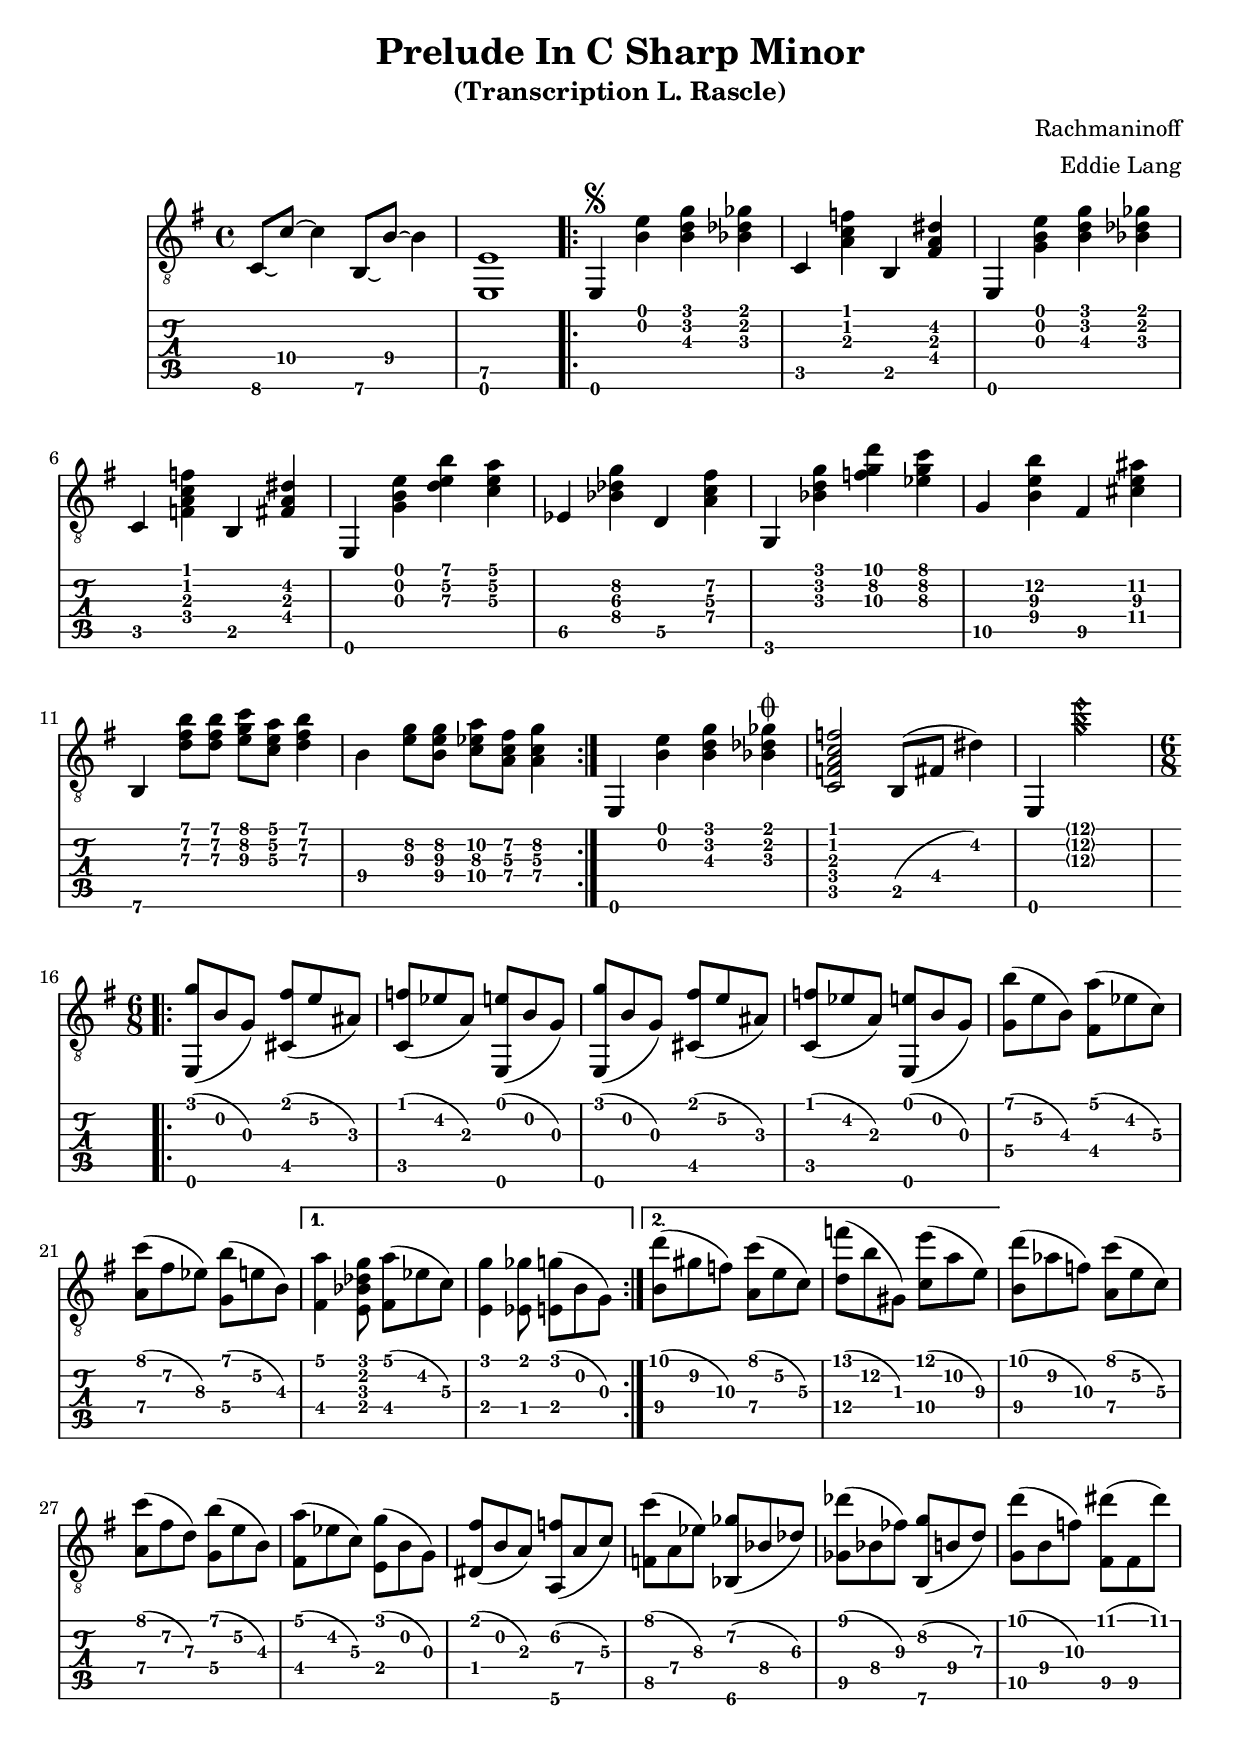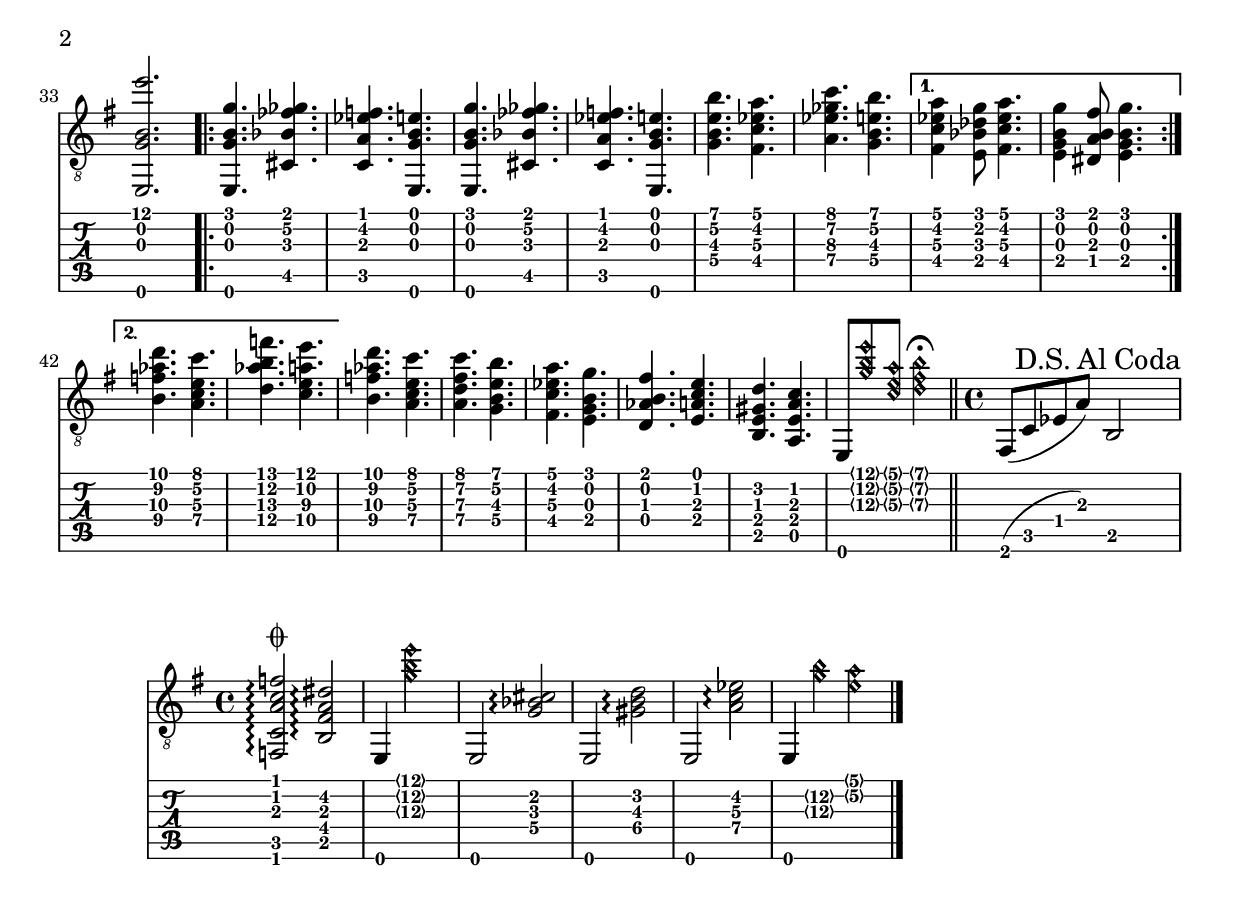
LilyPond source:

\version "2.16.2"

\header {
  title = "Prelude In C Sharp Minor"
  subtitle = "(Transcription L. Rascle)"
  composer = "Rachmaninoff"
  arranger = "Eddie Lang"
}

gtr = {
  \override StringNumber #'stencil = ##f
  \time 4/4
  \key e \minor
  \relative c {
    c8\6\laissezVibrer c'\4 ~ c4  b,8\6\laissezVibrer b'\4 ~ b4 |
    <e,, e'\5>1 |
    \repeat volta 2 {
      e4\segno <b'' e> <b d g> <bes des ges> |
      c, <a' c f> b, <fis' a dis> |
      e,4 <g' b e> <b d g> <bes des ges> |
      c, <f a c f> b, <fis' a dis> |
      e,4 <g' b e> <d' e b'> <c e a> |
      ees,4\5 <bes'\4 des\3 g\2> d,\5 <a'\4 c\3 fis\2> |
      g, <bes' d g> <f' g d'> <ees g c> |
      g,\5 <b\4 e\3 b'\2> fis\5 <cis'\4 e\3 ais\2> |
      b,\6 <d' fis b>8 q <e g c> <c e a> <d fis b>4 |
      b\4 <e\3 g\2>8 <b\4 e\3 g\2> <c\4 ees\3 a\2> <a\4 c\3 fis\2> <a\4 c\3 g'\2>4 |
    }
    e,4 <b'' e> <b d g> <bes des ges>\coda |
    <c, f a c f>2 b8( fis' dis'4) |
    e,,4 <g''\harmonic b\harmonic e\harmonic>2. \break
    \time 6/8
    \repeat volta 2 {
      <e,, g''>8( b'' g) <cis, fis'>( e'\2 ais,) |
      <c, f'>( ees' a,) <e, e''>( b'' g) |
      <e, g''>8( b'' g) <cis, fis'>( e'\2 ais,) |
      <c, f'>( ees' a,) <e, e''>( b'' g) |
      <g\4 b'>( e'\2 b\3) <fis a'>( ees' c\3) |
      <a\4 c'>( fis'\2 ees\3) <g,\4 b'>( e'\2 b\3) |
    }
    \alternative {
      {
        <fis\4 a'>4 <e bes' des g>8 <fis a'>( ees' c\3) |
        <e, g'>4 <ees ges'>8 <e g'>( b' g) |
      }
      {
        <b\4 d'>( gis'\2 f\3) <a,\4 c'>( e'\2 c\3) |
        <d\4 f'>( b'\2 gis,) <c\4 e'>( a'\2 e\3) | 
      }
    }
    <b\4 d'>( aes'\2 f\3) <a,\4 c'>( e'\2 c\3) |
    <a\4 c'>( fis'\2 d\3) <g,\4 b'>( e'\2 b\3) |
    <fis a'>( ees'\2 c\3) <e,\4 g'>( b' g) |
    <dis fis'>( b' a) <a,\6 f''\2>8( a'\4 c\3) |
    <f,\5 c''>( a\4 ees'\3) <bes,\6 ges''\2>8( bes'\4 des\3) |
    <ges,\5 des''>( bes\4 fes'\3)  <b,,\6 g''\2>8( b'\4 d\3) |
    <g,\5 d''>( b\4 f'\3) <fis,\5 dis''>( fis\5 dis'') |
    <e,,, g' b e'>2. |
    \repeat volta 2 {
      <e g' b g'>4. <cis' bes' fes' ges> |
      <c a' ees' f> <e, g' b e> |
      <e g' b g'>4. <cis' bes' fes' ges> |
      <c a' ees' f> <e, g' b e> |
      <g'\4 b e b'> <fis c' ees a> |
      <a ees' ges c> <g b e b'> }
    \alternative {
      {
        <fis c' ees a>4 <e bes' des g>8 <fis c' ees a>4. |
        <e g b g'>4 <dis a' b fis'>8 <e g b g'>4. |
      }
      {
        <b' f' aes d>4. <a c e c'> |
        <d aes' b f'> <c e a e'> |
      }
    }
    <b f' aes d> <a c e c'> |
    <a d fis c'> <g b e b'> |
    <fis c' ees a> <e g b g'> |
    <d aes' b fis'> <e a c e> |
    <b e gis d'> <a e' a c> |
    e8 <g''\harmonic b\harmonic e\harmonic> <c,\harmonic e\harmonic a\harmonic>
       <d\harmonic fis\harmonic b\harmonic>4.\fermata | \bar "||"
    \time 4/4
    fis,,8( c' ees a)\mark \markup { D.S. Al Coda} b,2 | \break
    
  }
}


\score {
  <<
    \new Staff { \clef "G_8" \gtr }
    \new TabStaff { \gtr }
  >>
  
  \layout {}
  \midi {}
}

Coda = {
  \key e \minor
  \override StringNumber #'stencil = ##f
  \relative c {
    <f, c' a' c f>2\arpeggio\coda <b fis' a dis>\arpeggio |
    e,4 <g''\harmonic b\harmonic e\harmonic>2. |
    e,,2 <g' bes cis>2\arpeggio |
    e, <gis' b d>\arpeggio |
    e, <a' c ees>\arpeggio |
    e,4 <g''\3\harmonic b\2\harmonic> <e\harmonic a\harmonic>2 \bar "|."
  }
}

\score {
  <<
    \new Staff { \clef "G_8" \Coda }
    \new TabStaff { \Coda }
  >>
  
  \layout {}
  \midi {}
}